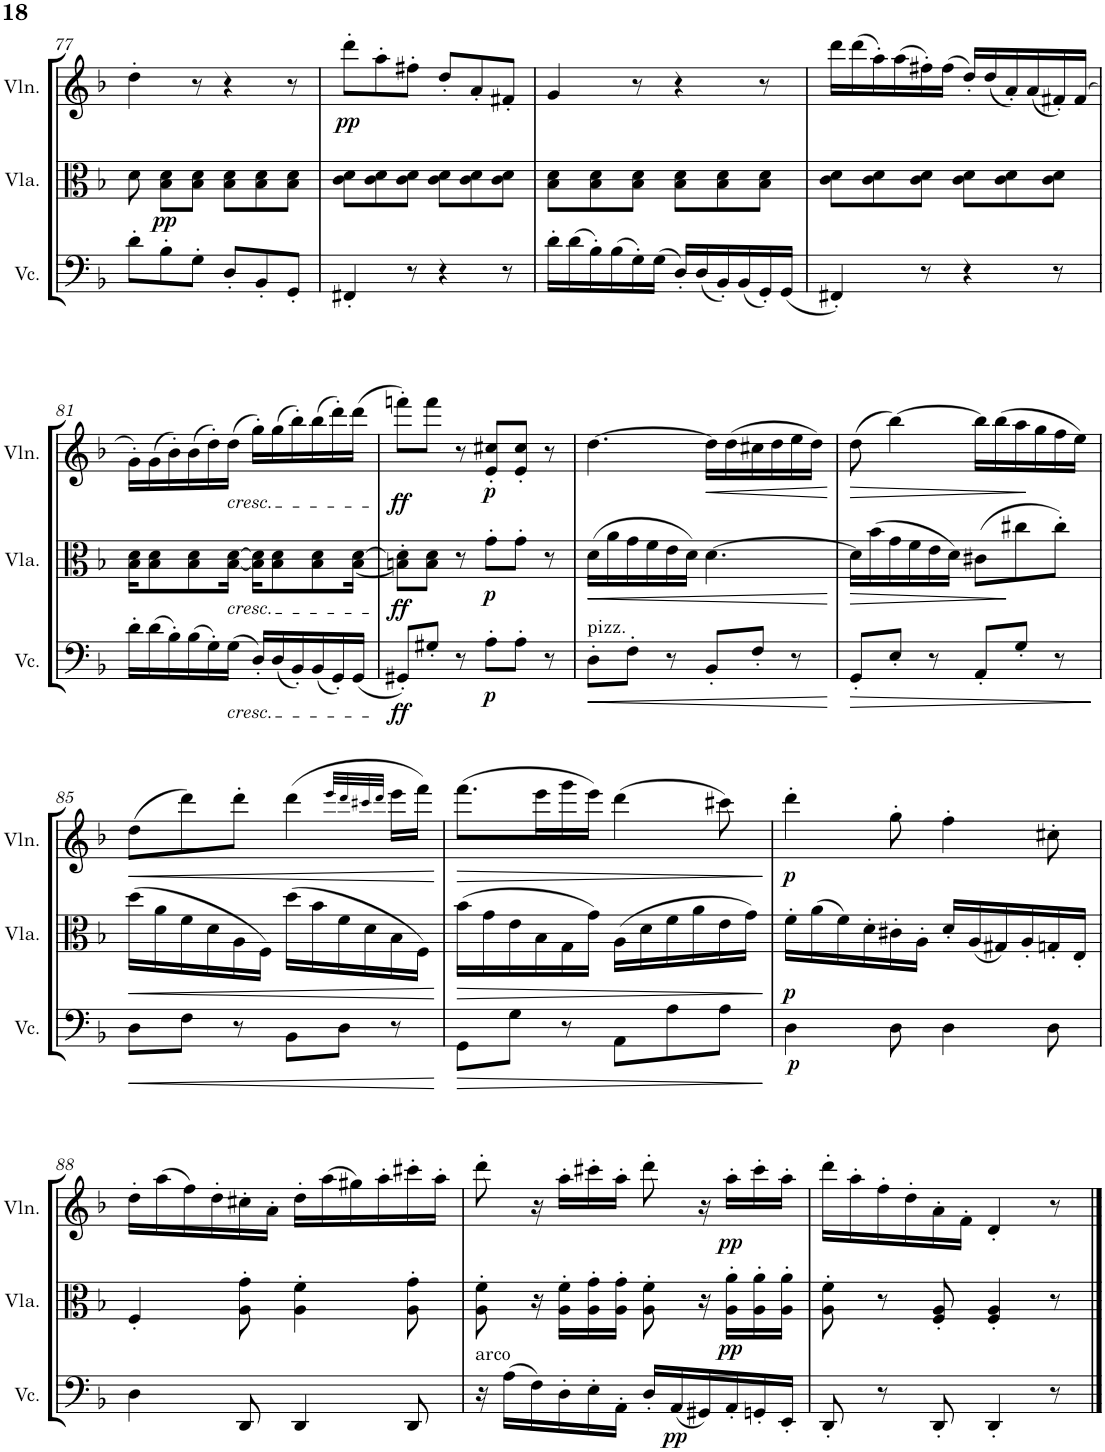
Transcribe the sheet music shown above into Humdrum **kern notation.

**kern	**dynam	**kern	**dynam	**kern	**dynam
*part3	*part3	*part2	*part2	*part1	*part1
*staff3	*staff3	*staff2	*staff2	*staff1	*staff1
*I"Violoncello	*	*I"Viola	*	*I"Violin	*
*I'Vc.	*	*I'Vla.	*	*I'Vln.	*
!!LO:PB:g=z
*clefF4	*	*clefC3	*	*clefG2	*
*k[b-]	*	*k[b-]	*	*k[b-]	*
*M6/8	*	*M6/8	*	*M6/8	*
=77	=77	=77	=77	=77	=77
8d'\L	.	8d\	.	4dd'\	.
!	!	!	!LO:DY:b	!	!
8B-'\	.	8B-\ 8d\L	pp	.	.
8G'\J	.	8B-\ 8d\J	.	8r	.
8D'/L	.	8B-\ 8d\L	.	4r	.
8BB-'/	.	8B-\ 8d\	.	.	.
8GG'/J	.	8B-\ 8d\J	.	8r	.
=78	=78	=78	=78	=78	=78
!	!	!	!	!	!LO:DY:b
4FF#X'/	.	8c\ 8d\L	.	8ddd'\L	pp
.	.	8c\ 8d\	.	8aa'\	.
8r	.	8c\ 8d\J	.	8ff#X'\J	.
4r	.	8c\ 8d\L	.	8dd'/L	.
.	.	8c\ 8d\	.	8a'/	.
8r	.	8c\ 8d\J	.	8f#X'/J	.
=79	=79	=79	=79	=79	=79
16d'\LL	.	8B-\ 8d\L	.	4g/	.
(16d\	.	.	.	.	.
16B-'\)	.	8B-\ 8d\	.	.	.
(16B-\	.	.	.	.	.
16G'\)	.	8B-\ 8d\J	.	8r	.
(16G\JJ	.	.	.	.	.
16D'/LL)	.	8B-\ 8d\L	.	4r	.
(16D/	.	.	.	.	.
16BB-'/)	.	8B-\ 8d\	.	.	.
(16BB-/	.	.	.	.	.
16GG'/)	.	8B-\ 8d\J	.	8r	.
(16GG/JJ	.	.	.	.	.
=80	=80	=80	=80	=80	=80
4FF#X'/)	.	8c\ 8d\L	.	16ddd\LL	.
.	.	.	.	(16ddd\	.
.	.	8c\ 8d\	.	16aa'\)	.
.	.	.	.	(16aa\	.
8r	.	8c\ 8d\J	.	16ff#X'\)	.
.	.	.	.	(16ff#\JJ	.
4r	.	8c\ 8d\L	.	16dd'/LL)	.
.	.	.	.	(16dd/	.
.	.	8c\ 8d\	.	16a'/)	.
.	.	.	.	(16a/	.
8r	.	8c\ 8d\J	.	16f#X'/)	.
.	.	.	.	(16f#/JJ	.
!!LO:LB:g=z
=81	=81	=81	=81	=81	=81
16d'\LL	.	16B-\ 16d\KL	.	16g'\LL)	.
(16d\	.	8B-\ 8d\	.	(16g\	.
16B-'\)	.	.	.	16b-'\)	.
(16B-\	.	8B-\ 8d\	.	(16b-\	.
16G'\)	.	.	.	16dd'\)	.
!	!	!	!	!LO:TX:b:i:t=cresc.	!
!	!	!LO:TX:b:i:t=cresc.	!	!	!
!LO:TX:b:i:t=cresc.	!	!	!	!	!
(16G\JJ	.	[16B-\ [16d\Jk	.	(16dd\JJ	.
16D'/LL)	.	16B-\] 16d\]KL	.	16gg'\LL)	.
(16D/	.	8B-\ 8d\	.	(16gg\	.
16BB-'/)	.	.	.	16bb-'\)	.
(16BB-/	.	8B-\ 8d\	.	(16bb-\	.
16GG'/)	.	.	.	16ddd'\)	.
(16GG/JJ	.	(<16B-\ [16d\Jk	.	(16ddd\JJ	.
=82	=82	=82	=82	=82	=82
!	!LO:DY:b	!	!LO:DY:b	!	!LO:DY:b
8GG#X'/L)	ff	8Bn\' 8d\]'L)	ff	8fffn'\L)	ff
8G#X'/J	.	8B\ 8d\J	.	8fff\J	.
8r	.	8r	.	8r	.
!	!LO:DY:b	!	!LO:DY:b	!	!LO:DY:b
8A'\L	p	8g'\L	p	8e/' 8cc#X/'L	p
8A'\J	.	8g'\J	.	8e/' 8cc#/'J	.
8r	.	8r	.	8r	.
=83	=83	=83	=83	=83	=83
!LO:TX:a:t=pizz.	!	!	!	!	!
!	!LO:HP:b	!	!LO:HP:b	!	!
8D'\L	<	(16d\LL	<	[4.dd\	.
.	.	16a\	.	.	.
8F'\J	.	16g\	.	.	.
.	.	16f\	.	.	.
8r	.	16e\	.	.	.
.	.	16d\JJ)	.	.	.
!	!	!	!	!	!LO:HP:b
8BB-'/L	.	[4.d\	.	16dd\LL]	<
.	.	.	.	(16dd\	.
8F'/J	.	.	.	16cc#X\	.
.	.	.	.	16dd\	.
8r	.	.	.	16ee\	.
.	.	.	.	16dd\JJ)	.
.	[	.	[	.	[
=84	=84	=84	=84	=84	=84
!	!LO:HP:b	!	!LO:HP:b	!	!LO:HP:b
8GG'/L	>	16d\LL]	>	(8dd\	>
.	.	(16b-\	.	.	.
8E'/J	.	16g\	.	[4bb-\)	.
.	.	16f\	.	.	.
8r	.	16e\	.	.	.
.	.	16d\JJ)	.	.	.
8AA'/L	.	(8c#X\L	.	16bb-\LL]	.
.	.	.	.	(16bb-\	.
8G'/J	.	8cc#X\	]	16aa\	.
.	.	.	.	16gg\	]
8r	.	8cc#'\J)	.	16ff\	.
.	.	.	.	16ee\JJ)	.
.	]	.	.	.	.
!!LO:LB:g=z
=85	=85	=85	=85	=85	=85
!	!LO:HP:b	!	!LO:HP:b	!	!LO:HP:b
8D\L	<	(16dd\LL	<	(8dd\L	<
.	.	16a\	.	.	.
8F\J	.	16f\	.	8ddd\)	.
.	.	16d\	.	.	.
8r	.	16A\	.	8ddd'\J	.
.	.	16F\JJ)	.	.	.
8BB-\L	.	(16dd\LL	.	(4ddd\	.
.	.	16b-\	.	.	.
8D\J	.	16f\	.	.	.
.	.	16d\	.	.	.
.	.	.	.	32qeee/LLL	.
.	.	.	.	32qddd/	.
.	.	.	.	32qccc#X/	.
.	.	.	.	32qddd/JJJ	.
8r	.	16B-\	.	16eee\LL	.
.	.	16F\JJ)	.	16fff\JJ)	.
.	[	.	[	.	[
=86	=86	=86	=86	=86	=86
!	!LO:HP:b	!	!LO:HP:b	!	!LO:HP:b
8GG\L	>	(16b-\LL	>	(8.fff\L	>
.	.	16g\	.	.	.
8G\J	.	16e\	.	.	.
.	.	16B-\	.	16eee\L	.
8r	.	16G\	.	16ggg\	.
.	.	16g\JJ)	.	16eee\JJ)	.
8AA\L	.	(16A\LL	.	(4ddd\	.
.	.	16d\	.	.	.
8A\	.	16f\	.	.	.
.	.	16a\	.	.	.
8A\J	.	16e\	.	8ccc#X\)	.
.	.	16g\JJ)	.	.	.
.	]	.	]	.	]
=87	=87	=87	=87	=87	=87
!	!	!	!LO:DY:b	!	!LO:DY:b
4D\	.	16f'\LL	p	4ddd'\	p
.	.	(16a\	.	.	.
.	.	16f\)	.	.	.
.	.	16d'\	.	.	.
8D\	.	16c#X'\	.	8gg'\	.
.	.	16A'\JJ	.	.	.
4D\	.	16d'/LL	.	4ff'\	.
.	.	(16A/	.	.	.
.	.	16G#X/)	.	.	.
.	.	16A'/	.	.	.
8D\	.	16Gn'/	.	8cc#X'\	.
.	.	16E'/JJ	.	.	.
!!LO:LB:g=z
=88	=88	=88	=88	=88	=88
4D\	.	4F'/	.	16dd'\LL	.
.	.	.	.	(16aa\	.
.	.	.	.	16ff\)	.
.	.	.	.	16dd'\	.
8DD/	.	8A\' 8g\'	.	16cc#X'\	.
.	.	.	.	16a'\JJ	.
4DD/	.	4A\' 4f\'	.	16dd'\LL	.
.	.	.	.	(16aa\	.
.	.	.	.	16gg#X\)	.
.	.	.	.	16aa'\	.
8DD/	.	8A\' 8g\'	.	16ccc#X'\	.
.	.	.	.	16aa'\JJ	.
=89	=89	=89	=89	=89	=89
!LO:TX:a:t=arco	!	!	!	!	!
16r	.	8A\' 8f\'	.	8ddd'\	.
(16A\LL	.	.	.	.	.
16F\)	.	16r	.	16r	.
16D'\	.	16A\' 16f\'LL	.	16aa'\LL	.
16E'\	.	16A\' 16g\'	.	16ccc#X'\	.
16AA'\JJ	.	16A\' 16g\'JJ	.	16aa'\JJ	.
16D'/LL	.	8A\' 8f\'	.	8ddd'\	.
!	!LO:DY:b	!	!	!	!
(16AA/	pp	.	.	.	.
16GG#X/)	.	16r	.	16r	.
!	!	!	!LO:DY:b	!	!LO:DY:b
16AA'/	.	16A\' 16a\'LL	pp	16aa'\LL	pp
16GGn'/	.	16A\' 16a\'	.	16ccc#'\	.
16EE'/JJ	.	16A\' 16a\'JJ	.	16aa'\JJ	.
=90	=90	=90	=90	=90	=90
8DD'/	.	8A\' 8f\'	.	16ddd'\LL	.
.	.	.	.	16aa'\	.
8r	.	8r	.	16ff'\	.
.	.	.	.	16dd'\	.
8DD'/	.	8F/' 8A/'	.	16a'\	.
.	.	.	.	16f'\JJ	.
4DD'/	.	4F/' 4A/'	.	4d'/	.
8r	.	8r	.	8r	.
==	==	==	==	==	==
*-	*-	*-	*-	*-	*-
